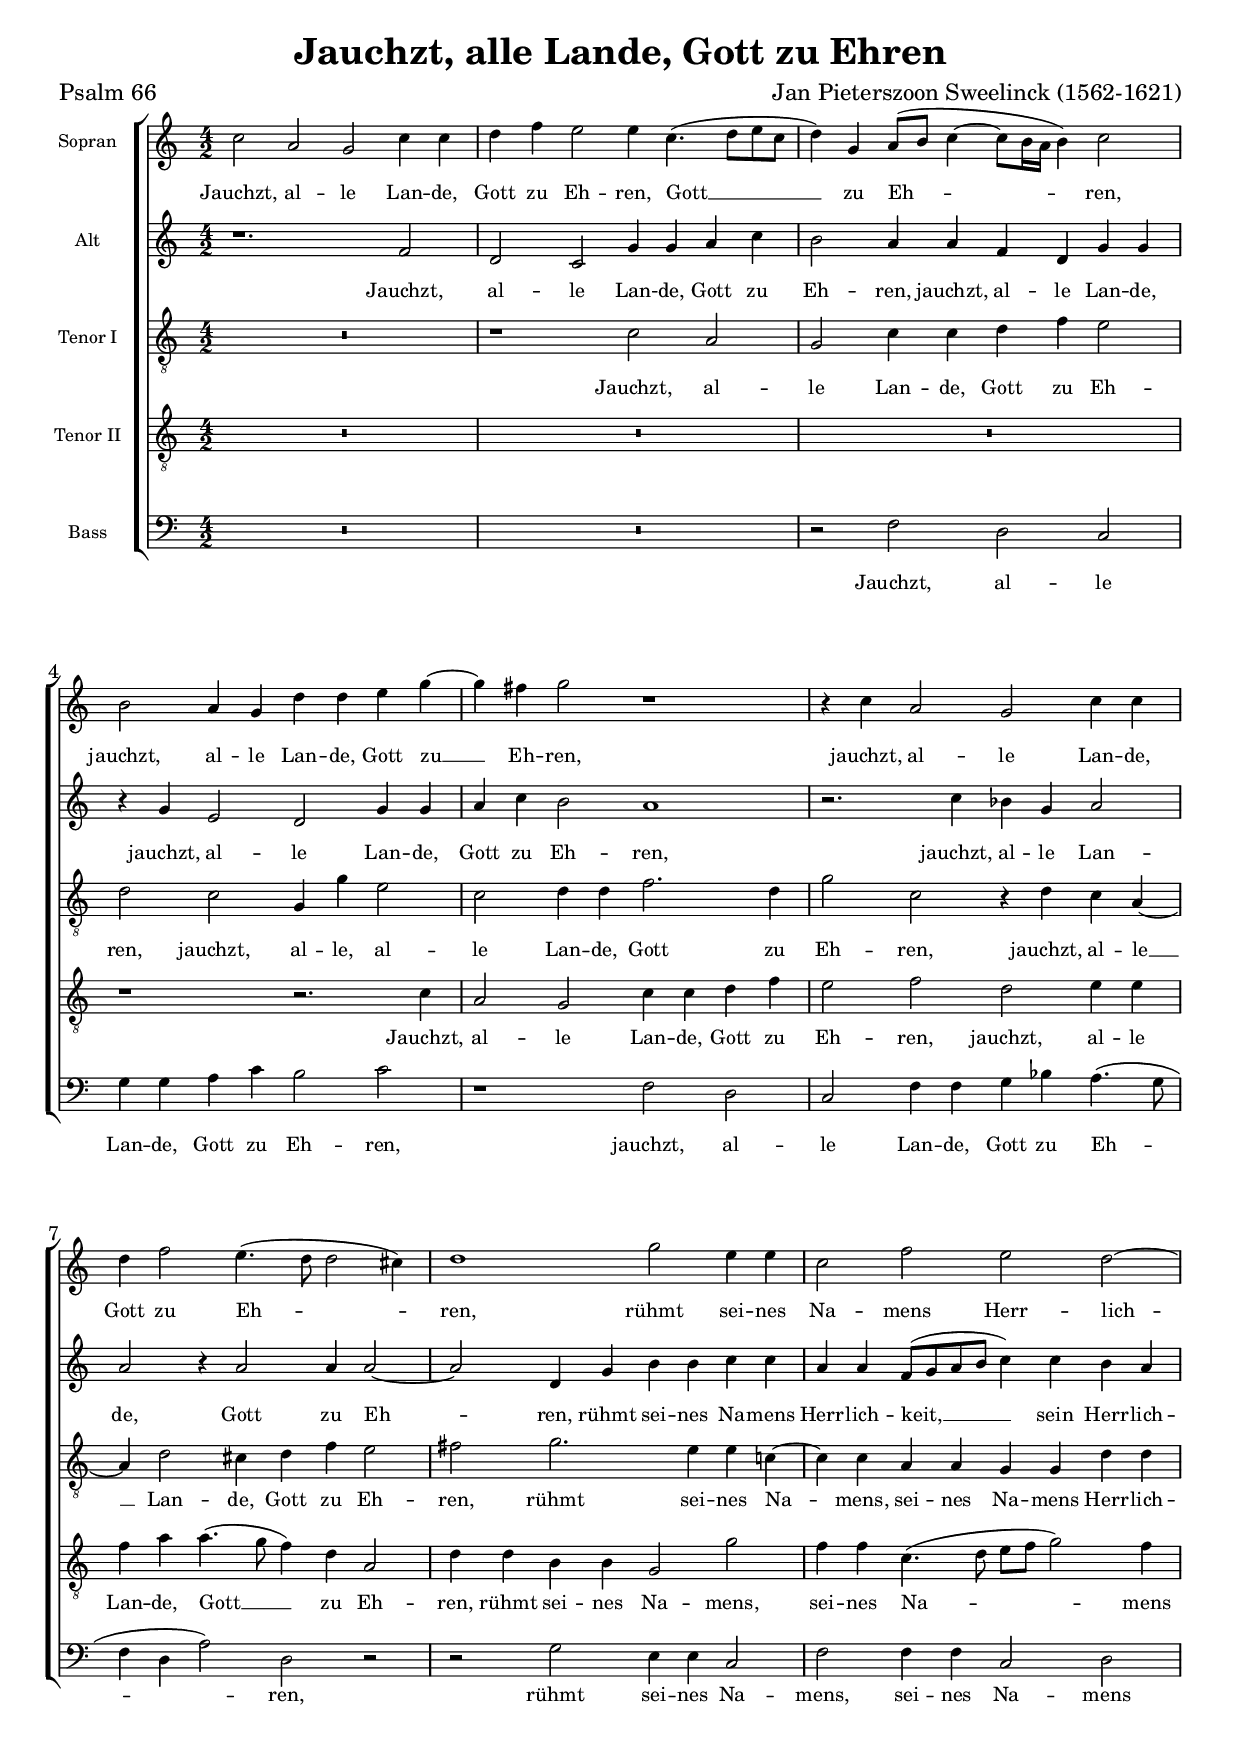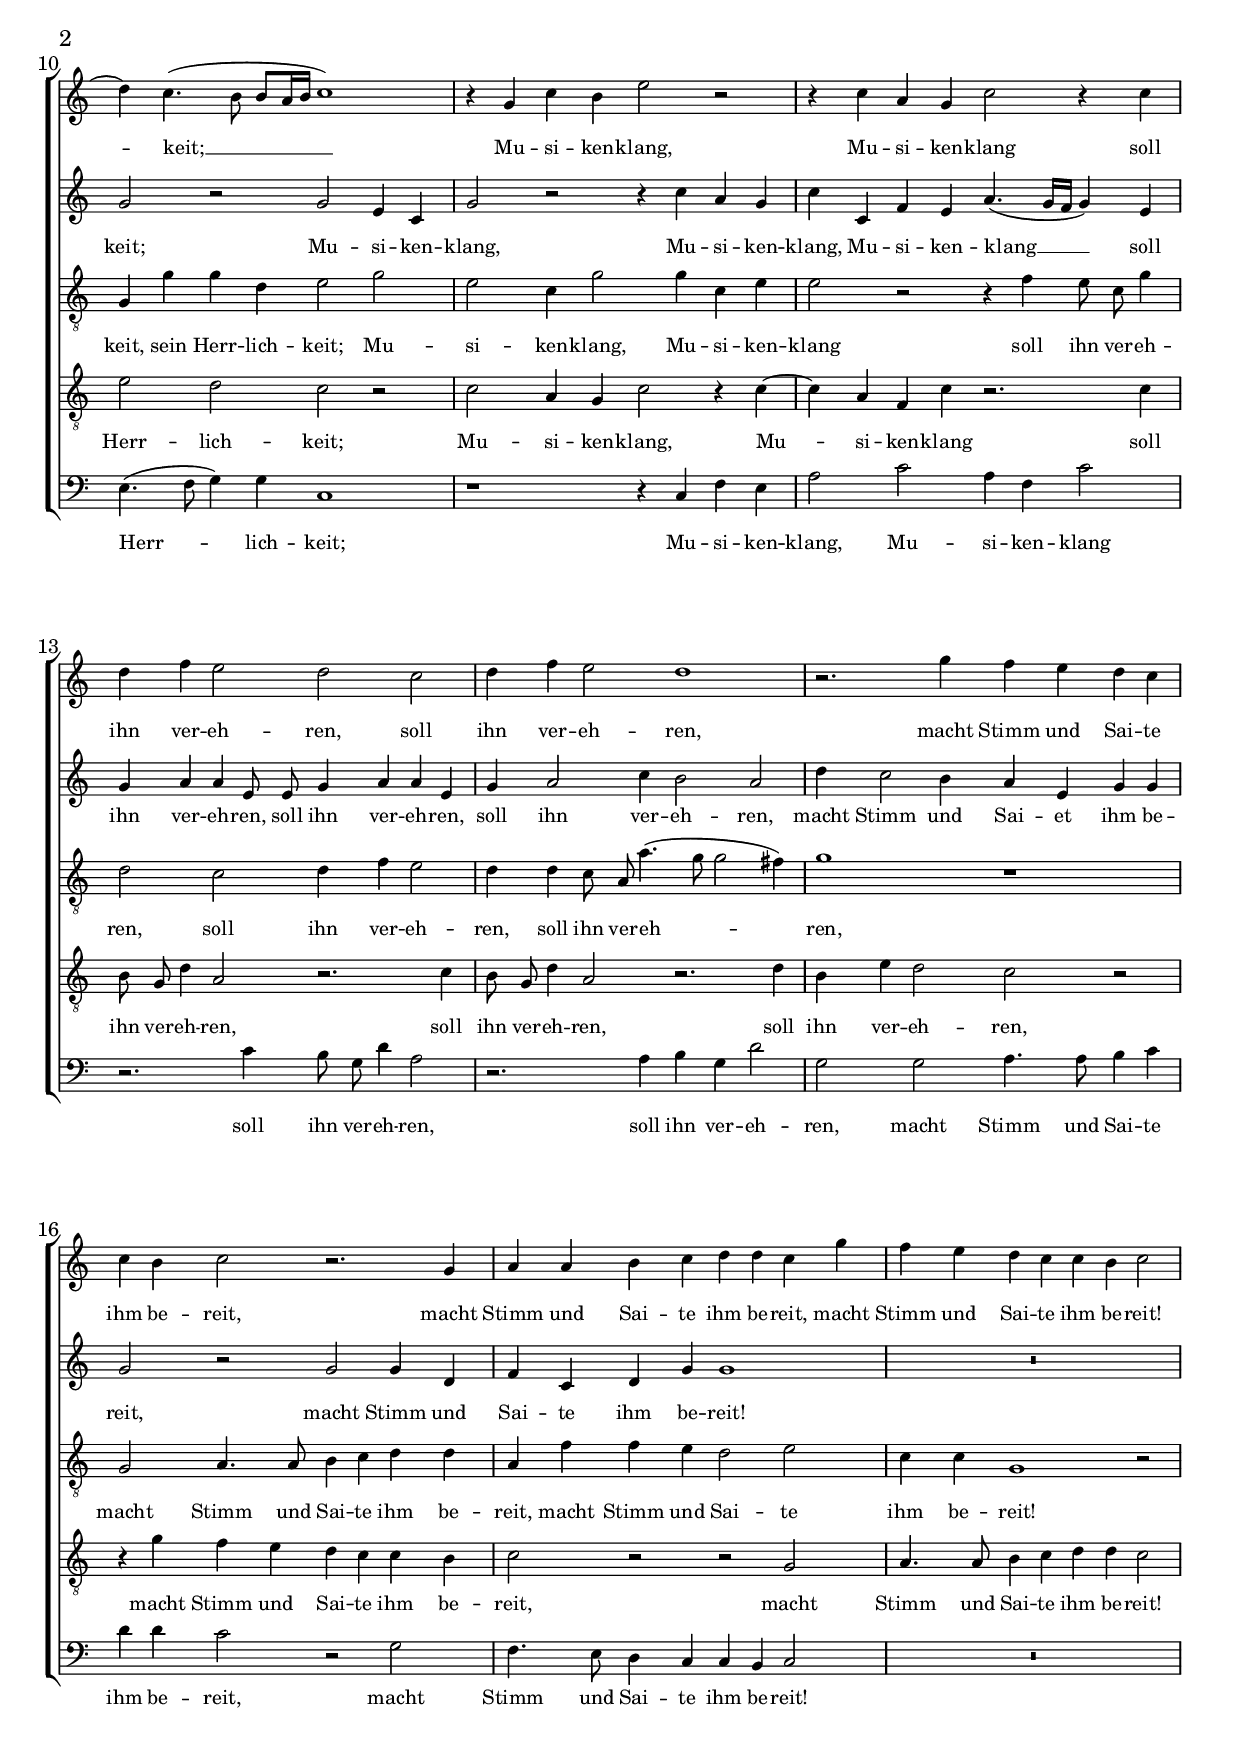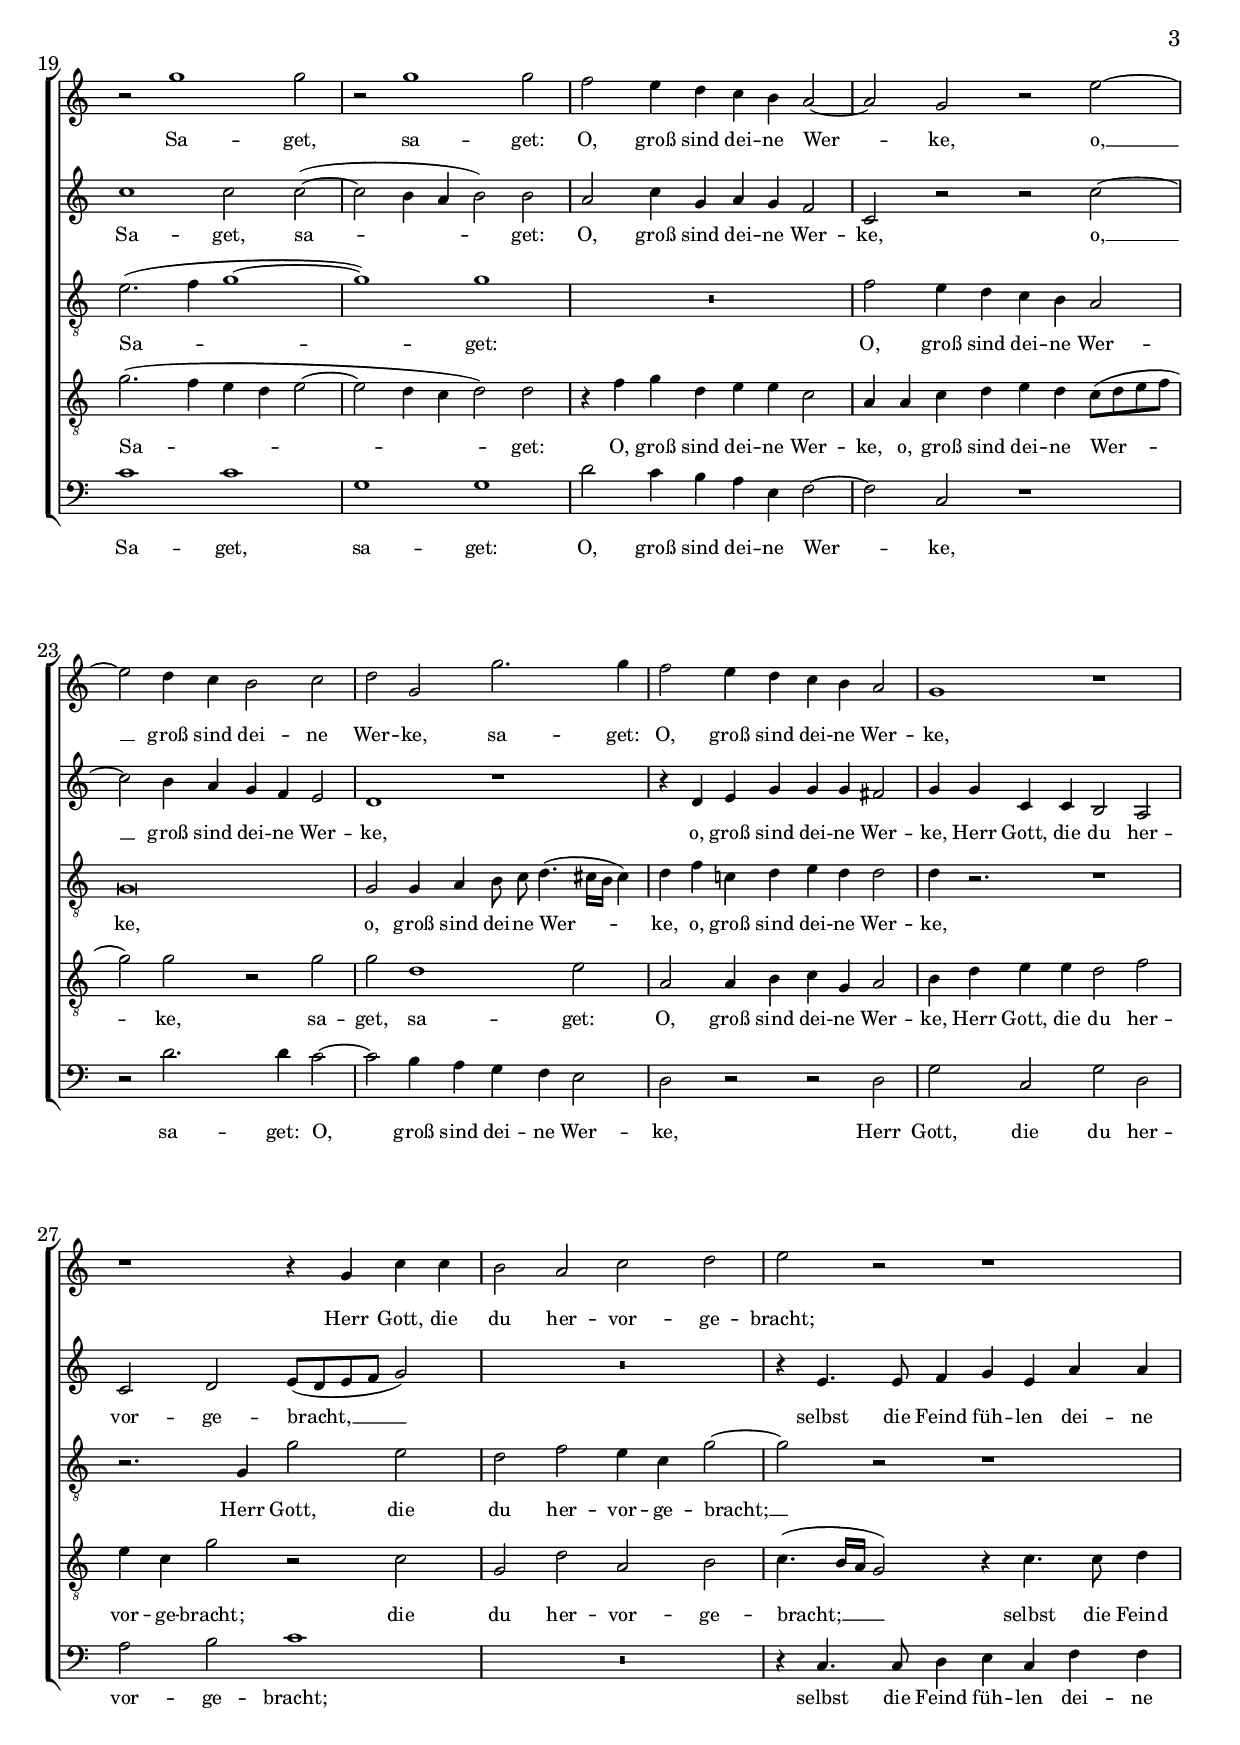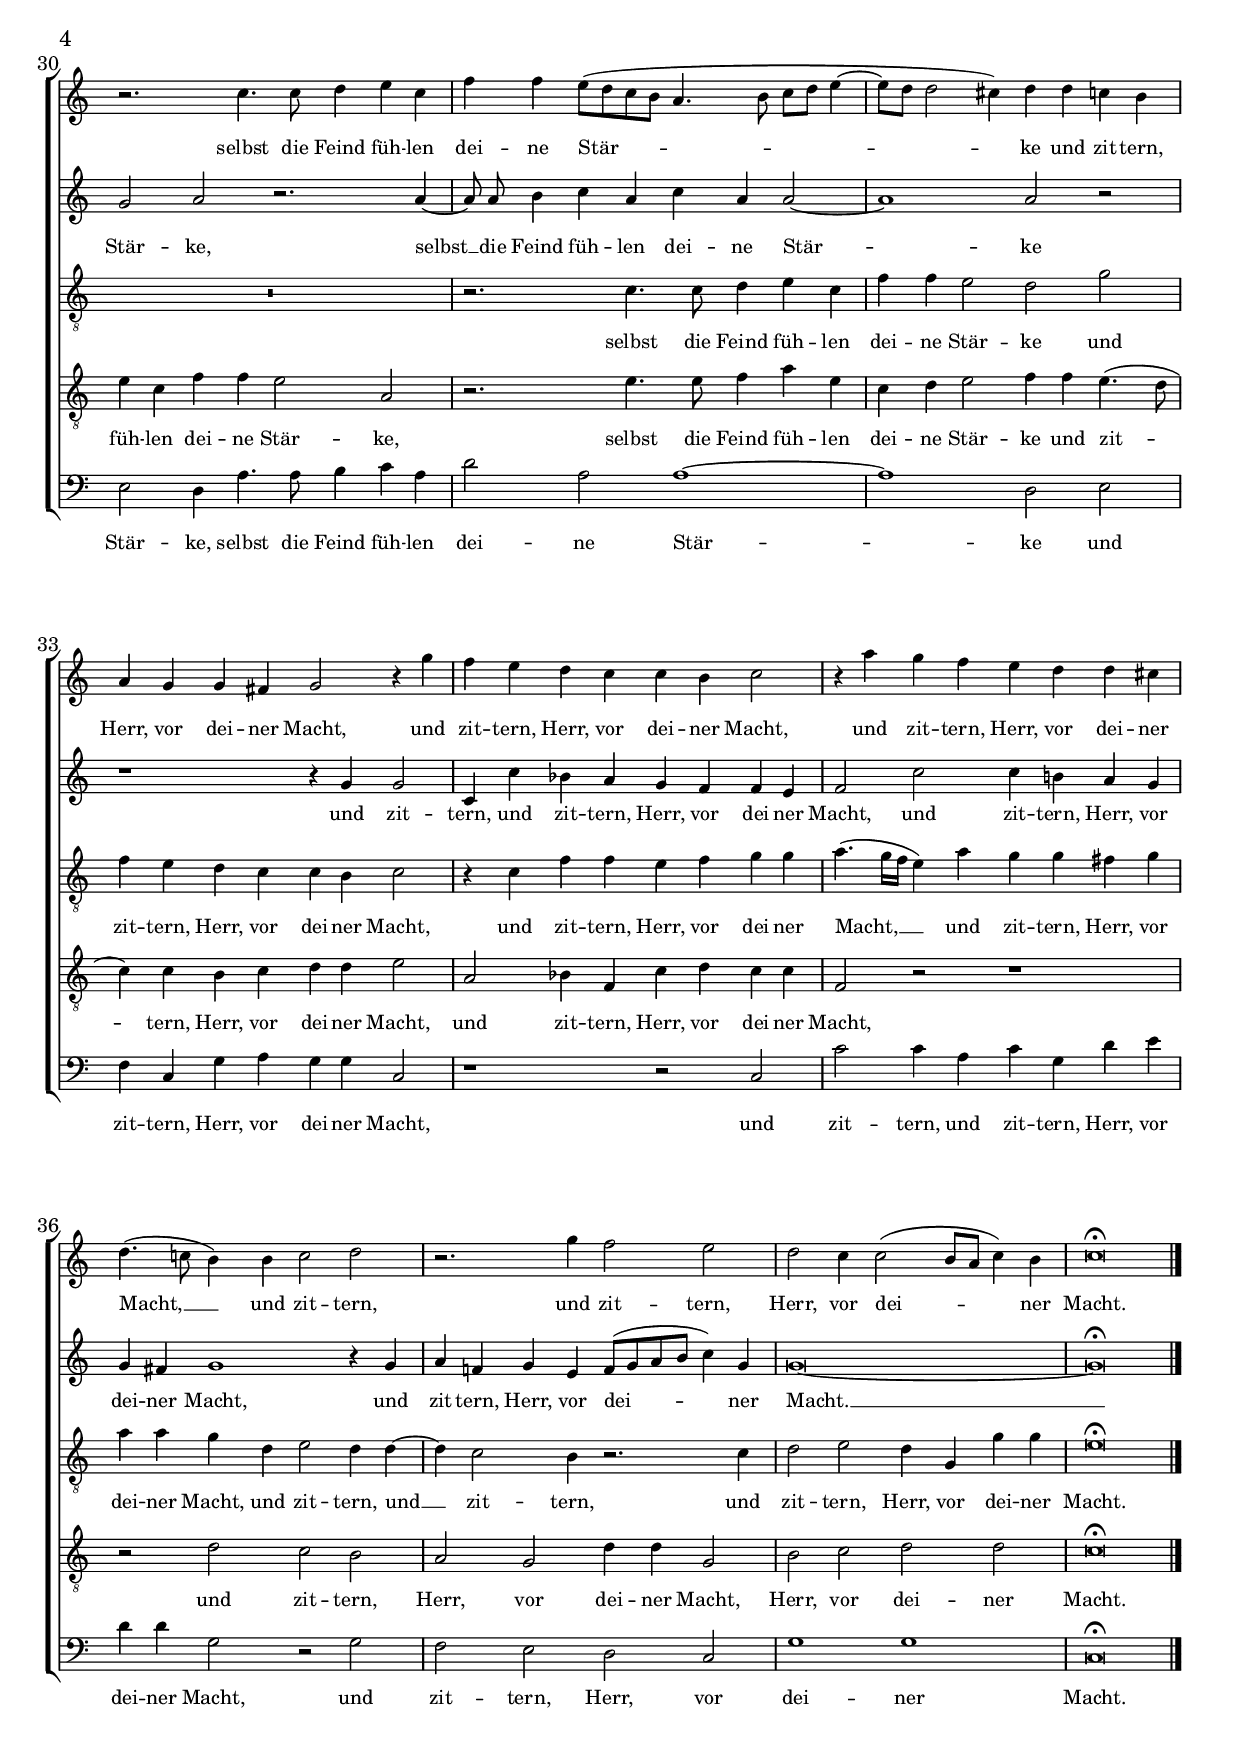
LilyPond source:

\version "2.18.2"

\header {
  title = "Jauchzt, alle Lande, Gott zu Ehren"
  composer = "Jan Pieterszoon Sweelinck (1562-1621)"
  poet = "Psalm 66"
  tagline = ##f
}

\paper {
  #(set-paper-size "a4")
}

\layout {
  #(layout-set-staff-size 15.5)
  \override Score.BarNumber.font-size = #1
}

\version "2.18.2"

global = {
  \key c \major
  \time 4/2
  \dynamicUp
  \autoBeamOff
}

nSopran = \relative c'' {
  \global
  c2 a g c4 c | d f e2 e4 c4.(d8[[ e c]] | % 1-2
  d4) g, a8[( b] c4~ c8[ b16 a] b4) c2 | b2 a4 g d' d e g~ | % 3-4
  g fis g2 r1 | r4 c, a2 g c4 c | % 5-6
  
  d f2 e4.( d8 d2 cis4) | d1 g2 e4 e | % 7-8
  c2 f e d~ | d4 c4.( b8 b[ a16 b] c1) | % 9-10
  r4 g4 c b e2 r | r4 c a g c2 r4 c | % 11-12
  
  d f e2 d c | d4 f e2 d1 | % 13-14
  r2. g4 f e d c | c b c2 r2. g4 | % 15-16
  a a b c d d c g' | f e d c c b c2 | r2 g'1 g2 | % 17-19
  
  r2 g1 g2 | f e4 d c b a2~ | a g r e'~ | % 20-22
  e d4 c b2 c | d g, g'2. g4 | % 23-24
  f2 e4 d c b a2 | g1 r | % 25-26
  
  r1 r4 g c c | b2 a c d | % 27-28
  e r r1 | r2. c4. c8 d4 e c | % 29-30
  f4 f e8[( d c b] a4. b8 c[ d] e4~ | e8[ d] d2 cis4) d d c b | % 31-32
  
  a4 g g fis g2 r4 g' | f e d c c b c2 | % 33-34
  r4 a' g f e d d cis | d4.( c8 b4) b c2 d | % 35-36
  r2. g4 f2 e | d c4 c2( b8[ a] c4) b | c\breve\fermata \bar "|." | % 37-39
}

nAlt = \relative c' {
  \global
  r1. f2 | d c g'4 g a c | % 1-2
  b2 a4 a f d g g | r g e2 d g4 g | % 3-4
  a c b2 a1 | r2. c4 bes g a2 | % 5-6
  
  a r4 a2 a4 a2~ |a d,4 g b b c c | % 7-8
  a a f8[( g a b] c4) c b a | g2 r g e4 c | % 9-10
  g'2 r r4 c a g | c c, f e a4.( g16[ f] g4) e | % 11-12
  
  g a a e8 e g4 a a e | g a2 c4 b2 a | % 13-14
  d4 c2 b4 a e g g | g2 r g g4 d | % 15-16
  f c d g g1 | R\breve | c1 c2 c~( | % 17-19
  
  c b4 a b2) b | a c4 g a g f2 | c r r c'~ | % 20-22
  c b4 a g f e2 | d1 r | % 23-24
  r4 d e g g g fis2 | g4 g c, c b2 a | % 25-26
  
  c d e8[( d e f] g2) | R\breve | % 27-28
  r4 e4. e8 f4 g e a a | g2 a  r2. a4~ | % 29-30
  a8 a b4 c a c a a2~ | a1 a2 r | % 31-32
  
  r1 r4 g g2 | c,4 c' bes a g f f e | % 33-34
  f2 c' c4 b a g | g fis g1 r4 g | % 35-36
  a f g e f8[( g a b] c4) g | g\breve~ | g\fermata \bar "|." | % 37-39
}

nTenorI = \relative c' {
  \global
  R\breve | r1 c2 a | % 1-2
  g c4 c d f e2 | d c g4 g' e2 | % 3-4
  c2 d4 d f2. d4 | g2 c, r4 d c a~ | % 5-6
  
  a d2 cis4 d f e2 | fis g2. e4 e c~ | % 7-8
  c c a a g g d' d | g, g' g d e2 g | % 9-10
  e c4 g'2 g4 c, e | e2 r r4 f e8 c g'4 | % 11-12
  
  d2 c d4 f e2 | d4 d c8 a a'4.( g8 g2 fis4) | % 13-14
  g1 r | g,2 a4. a8 b4 c d d | % 15-16
  a f' f e d2 e | c4 c g1 r2 | e'2.( f4 g1~ | % 17-19
  
  g) g | R\breve | f2 e4 d c b a2 | % 20-22
  g\breve | g2 g4 a b8 c d4.( cis16[ b] cis4) | % 23-24
  d f c d e d d2 | d4 r2. r1 | % 25-26
  
  r2. g,4 g'2 e | d f e4 c g'2~ | % 27-28
  g r r1 | R\breve | % 29-30
  r2. c,4. c8 d4 e c | f f e2 d g | % 31-32
  
  f4 e d c c b c2 | r4 c f f e f g g | % 33-34
  a4.( g16[ f] e4) a g g fis g | a a g d e2 d4 d~ | % 35-36
  d c2 b4 r2. c4 | d2 e d4 g, g' g | e\breve\fermata \bar "|." | % 37-39
}

nTenorII = \relative c' {
  \global
  R\breve | R | % 1-2
  R | r1 r2. c4 | % 3-4
  a2 g c4 c d f | e2 f d e4 e | % 5-6
  
  f a a4.( g8 f4) d a2 | d4 d b b g2 g'| % 7-8
  f4 f c4.( d8 e[ f] g2) f4 | e2 d c r | % 9-10
  c a4 g c2 r4 c~ | c a f c' r2. c4 | % 11-12
  
  b8 g d'4 a2 r2. c4 | b8 g d'4 a2 r2. d4 | % 13-14
  b4 e d2 c r | r4 g' f e d c c b | % 15-16
  c2 r r g | a4. a8 b4 c d d c2 | g'2.( f4 e d e2~ | % 17-19
  
  e d4 c d2) d | r4 f g d e e c2 | a4 a c d  e d c8[( d e f] | % 20-22
  g2) g r g | g d1 e2 | % 23-24
  a,2 a4 b c g a2 | b4 d e e d2 f | % 25-26
  
  e4 c g'2 r c, | g d' a b | % 27-28
  c4.( b16[ a] g2) r4 c4. c8 d4 | e c f f e2 a, | % 29-30
  r2. e'4. e8 f4 a e | c d e2 f4 f e4.( d8 | % 31-32
  
  c4) c b c d d e2 | a, bes4 f c' d c c | % 33-34
  f,2 r2 r1 | r2 d' c b | % 35-36
  a g d'4 d g,2 | b c d d | c\breve\fermata \bar "|." | % 37-39
}

nBass = \relative c {
  \global
  R\breve | R | % 1-2
  r2 f d c | g'4 g a c b2 c | % 3-4
  r1 f,2 d | c f4 f g bes a4.( g8 | % 5-6
  
  f4 d a'2) d, r | r g e4 e c2 | % 7-8
  f f4 f c2 d | e4.( f8 g4) g c,1 | % 9-10
  r1 r4 c f e | a2 c a4 f c'2 | % 11-12
  
  r2. c4 b8 g d'4 a2 | r2. a4 b g d'2 | % 13-14
  g, g a4. a8 b4 c | d d c2 r g | % 15-16
  f4. e8 d4 c c b c2 | R\breve | c'1 c | % 17-19
  
  g g | d'2 c4 b a e f2~ | f c r1 | % 20-22
  r2 d'2. d4 c2~ | c b4 a g f e2 | % 23-24
  d r r d | g c, g' d | % 25-26
  
  a' b c1 | R\breve | % 27-28
  r4 c,4. c8 d4 e c f f | e2 d4 a'4. a8 b4 c a | % 29-30
  d2 a a1~ | a d,2 e | % 31-32
  
  f4 c g' a g g c,2 | r1 r2 c | % 33-34
  c' c4 a c g d' e | d d g,2 r g | % 35-36
  f e d c | g'1 g | c,\breve\fermata \bar "|." | % 37-39
}

\version "2.18.2"

tSopran = \lyricmode {
  Jauchzt, al -- le Lan -- de, Gott zu Eh -- ren, Gott __ % 1-2
  zu Eh -- ren, jauchzt, al -- le Lan -- de, Gott zu __ % 3-4
  Eh -- ren, jauchzt, al -- le Lan -- de, % 5-6
  
  Gott zu Eh -- ren, rühmt sei -- nes % 7-8
  Na -- mens Herr -- lich -- keit; __ % 9-10
  Mu -- si -- ken -- klang, Mu -- si -- ken -- klang soll % 11-12
  
  ihn ver -- eh -- ren, soll ihn ver -- eh -- ren, % 13-14
  macht Stimm und Sai -- te ihm be -- reit, macht % 15-16
  Stimm und Sai -- te ihm be -- reit, macht Stimm und Sai -- te ihm be -- reit! Sa -- get, % 17-19
  
  sa -- get: O, groß sind dei -- ne Wer -- ke, o, __ % 20-22
  groß sind dei -- ne Wer -- ke, sa -- get: % 23-24
  O, groß sind dei -- ne Wer -- ke, % 25-26
  
  Herr Gott, die du her -- vor -- ge -- % 27-28
  bracht; selbst die Feind füh -- len % 29-30
  dei -- ne Stär -- ke und zit -- tern, % 31-32
  
  Herr, vor dei -- ner Macht, und zit -- tern, Herr, vor dei -- ner Macht, % 33-34
  und zit -- tern, Herr, vor dei -- ner Macht, __ und zit -- tern, % 35-36
  und zit -- tern, Herr, vor dei -- ner Macht. % 37-39
}

tAlt = \lyricmode {
  Jauchzt, al -- le Lan -- de, Gott zu % 1-2
  Eh -- ren, jauchzt, al -- le Lan -- de, jauchzt, al -- le Lan -- de, % 3-4
  Gott zu Eh -- ren, jauchzt, al -- le Lan -- % 5-6
  
  de, Gott zu Eh -- ren, rühmt sei -- nes Na -- mens % 7-8
  Herr -- lich -- keit, __ sein Herr -- lich -- keit; Mu -- si -- ken -- % 9-10
  klang, Mu -- si -- ken -- klang, Mu -- si -- ken -- klang __ soll % 11-12
  
  ihn ver -- eh -- ren, soll ihn ver -- eh -- ren, soll ihn ver -- eh -- ren, % 13-14
  macht Stimm und Sai -- et ihm be -- reit, macht Stimm und % 15-16
  Sai -- te ihm be -- reit! Sa -- get, sa -- % 17-19
  
  get: O, groß sind dei -- ne Wer -- ke, o, __ % 20-22
  groß sind dei -- ne Wer -- ke, % 23-24
  o, groß sind dei -- ne Wer -- ke, Herr Gott, die du her -- % 25-26
  
  vor -- ge -- bracht, __ % 27-28
  selbst die Feind füh -- len dei -- ne Stär -- ke, selbst __ % 29-30
  die Feind füh -- len dei -- ne Stär -- ke % 31-32
  
  und zit -- tern, und zit -- tern, Herr, vor dei -- ner % 33-34
  Macht, und zit -- tern, Herr, vor dei -- ner Macht, und % 35-36
  zit -- tern, Herr, vor dei -- ner Macht. __ % 37-39
}


tTenorI = \lyricmode {
  Jauchzt, al -- % 1-2
  le Lan -- de, Gott zu Eh -- ren, jauchzt, al -- le, al -- % 3-4
  le Lan -- de, Gott zu Eh -- ren, jauchzt, al -- le __ % 5-6
  
  Lan -- de, Gott zu Eh -- ren, rühmt sei -- nes Na -- % 7-8
  mens, sei -- nes Na -- mens Herr -- lich -- keit, sein Herr -- lich -- keit; Mu -- % 9-10
  si -- ken -- klang, Mu -- si -- ken -- klang soll ihn ver -- eh -- % 11-12
  
  ren, soll ihn ver -- eh -- ren, soll ihn ver -- eh -- % 13-14
  ren, macht Stimm und Sai -- te ihm be -- % 15-16
  reit, macht Stimm und Sai -- te ihm be -- reit! Sa -- % 17-19
  
  get: O, groß sind dei -- ne Wer -- % 20-22
  ke, o, groß sind dei -- ne Wer -- % 23-24
  ke, o, groß sind dei -- ne Wer -- ke, % 25-26
  
  Herr Gott, die du her -- vor -- ge -- bracht; __ % 27-28
  % 29-30
  selbst die Feind füh -- len dei -- ne Stär -- ke und % 31-34
  
  zit -- tern, Herr, vor dei -- ner Macht, und zit -- tern, Herr, vor dei -- ner % 33-34
  Macht, __ und zit -- tern, Herr, vor dei -- ner Macht, und zit -- tern, und __ % 35-36
  zit -- tern, und zit -- tern, Herr, vor dei -- ner Macht. % 37-39
}


tTenorII = \lyricmode {
  % 1-2
  Jauchzt, % 3-4
  al -- le Lan -- de, Gott zu Eh -- ren, jauchzt, al -- le % 5-6
  
  Lan -- de, Gott __ zu Eh -- ren, rühmt sei -- nes Na -- mens, % 7-8
  sei -- nes Na -- mens Herr -- lich -- keit; % 9-10
  Mu -- si -- ken -- klang, Mu -- si -- ken -- klang soll % 11-12
  
  ihn ver -- eh -- ren, soll ihn ver -- eh -- ren, soll % 13-14
  ihn ver -- eh -- ren, macht Stimm und Sai -- te ihm be -- % 15-16
  reit, macht Stimm und Sai -- te ihm be -- reit! Sa -- % 17-19
  
  get: O, groß sind dei -- ne Wer -- ke, o, groß sind dei -- ne Wer -- % 20-22
  ke, sa -- get, sa -- get: % 23-24
  O, groß sind dei -- ne Wer -- ke, Herr Gott, die du her -- % 25-26
  
  vor -- ge -- bracht; die du her -- vor -- ge -- % 27-28
  bracht; __ selbst die Feind füh -- len dei -- ne Stär -- ke, % 29-30
  selbst die Feind füh -- len dei -- ne Stär -- ke und zit -- % 31-32
  
  tern, Herr, vor dei -- ner Macht, und zit -- tern, Herr, vor dei -- ner % 33-34
  Macht, und zit -- tern, % 35-36
  Herr, vor dei -- ner Macht, Herr, vor dei -- ner Macht. % 37-39
}

tBass = \lyricmode {
  % 1-2
  Jauchzt, al -- le Lan -- de, Gott zu Eh -- ren, % 3-4
  jauchzt, al -- le Lan -- de, Gott zu Eh -- % 5-6
  
  ren, rühmt sei -- nes Na -- % 7-8
  mens, sei -- nes Na -- mens Herr -- lich -- keit; % 9-10
  Mu -- si -- ken -- klang, Mu -- si -- ken -- klang % 11-12
  
  soll ihn ver -- eh -- ren, soll ihn ver -- eh -- % 13-14
  ren, macht Stimm und Sai -- te ihm be -- reit, macht % 15-16
  Stimm und Sai -- te ihm be -- reit! Sa -- get, % 17-19
  
  sa -- get: O, groß sind dei -- ne Wer -- ke, % 20-22
  sa -- get: O, groß sind dei -- ne Wer -- % 23-24
  ke, Herr Gott, die du her -- % 25-26
  
  vor -- ge -- bracht; % 27-28
  selbst die Feind füh -- len dei -- ne Stär -- ke, selbst die Feind füh -- len % 29-30
  dei -- ne Stär -- ke und % 31-32
  
  zit -- tern, Herr, vor dei -- ner Macht, und % 33-34
  zit -- tern, und zit -- tern, Herr, vor dei -- ner Macht, und % 35-36
  zit -- tern, Herr, vor dei -- ner Macht. % 37-39
}



sSopran = \new Staff \with {
  instrumentName = "Sopran"
  midiInstrument = "choir aahs"
} { \nSopran }
\addlyrics { \tSopran }

sAlt = \new Staff \with {
  instrumentName = "Alt"
  midiInstrument = "choir aahs"
} { \nAlt }
\addlyrics { \tAlt }

sTenorI = \new Staff \with {
  instrumentName = "Tenor I"
  midiInstrument = "choir aahs"
} { \clef "treble_8" \nTenorI }
\addlyrics { \tTenorI }

sTenorII = \new Staff \with {
  instrumentName = "Tenor II"
  midiInstrument = "choir aahs"
} { \clef "treble_8" \nTenorII }
\addlyrics { \tTenorII }

sBass = \new Staff \with {
  instrumentName = "Bass"
  midiInstrument = "choir aahs"
} { \clef bass \nBass }
\addlyrics { \tBass }


\score {
  \new ChoirStaff <<
    \accidentalStyle Score.modern % damit Erinnerungsvorzeichen nächster Takt
    \sSopran
    \sAlt
    \sTenorI
    \sTenorII
    \sBass
  >>
  \layout { }
  \midi {
    \tempo 4=144
  }
}
